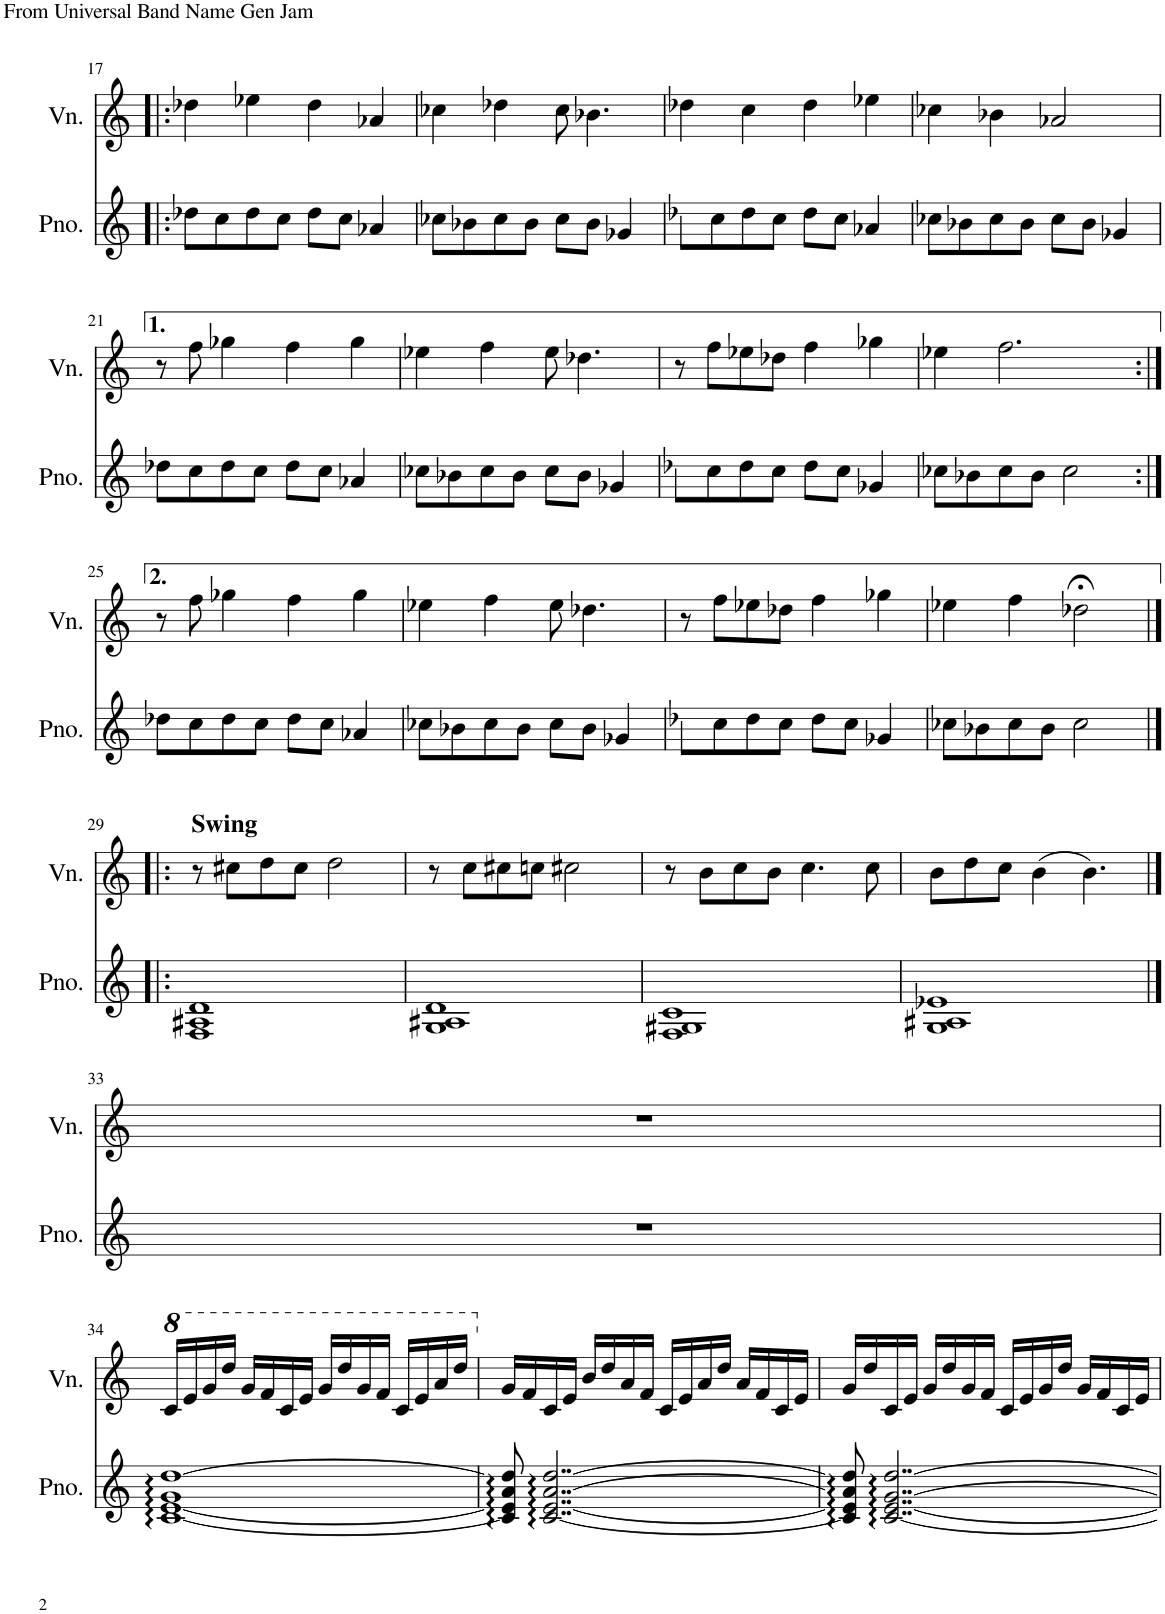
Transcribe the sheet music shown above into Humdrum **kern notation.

**kern	**kern
*part2	*part1
*staff2	*staff1
*I"Piano	*I"Violin
*I'Pno.	*I'Vn.
!!LO:PB:g=z
*clefG2	*clefG2
*	*Trd7c12
*k[]	*k[]
*M4/4	*M4/4
=17!|:	=17!|:
!	!LO:TX:a:t=From Universal Band Name Gen Jam
8dd-X\L	4dd-X\
8cc\	.
8dd-\	4ee-X\
8cc\J	.
8dd-\L	4dd-\
8cc\J	.
4a-X/	4a-X/
=18	=18
8cc-X\L	4cc-X\
8b-X\	.
8cc-\	4dd-X\
8b-\J	.
8cc-\L	8cc-\
8b-\J	4.b-X\
4g-X/	.
=19	=19
8dd-X\L	4dd-X\
8cc\	.
8dd-\	4cc\
8cc\J	.
8dd-\L	4dd-\
8cc\J	.
4a-X/	4ee-X\
=20	=20
8cc-X\L	4cc-X\
8b-X\	.
8cc-\	4b-X\
8b-\J	.
8cc-\L	2a-X/
8b-\J	.
4g-X/	.
!!LO:LB:g=z
=21	=21
8dd-X\L	8r
8cc\	8ff\
8dd-\	4gg-X\
8cc\J	.
8dd-\L	4ff\
8cc\J	.
4a-X/	4gg-\
=22	=22
8cc-X\L	4ee-X\
8b-X\	.
8cc-\	4ff\
8b-\J	.
8cc-\L	8ee-\
8b-\J	4.dd-X\
4g-X/	.
=23	=23
8dd-X\L	8r
8cc\	8ff\L
8dd-\	8ee-X\
8cc\J	8dd-X\J
8dd-\L	4ff\
8cc\J	.
4g-X/	4gg-X\
=24	=24
8cc-X\L	4ee-X\
8b-X\	.
8cc-\	2.ff\
8b-\J	.
2cc-\	.
!!LO:LB:g=z
=25:|!	=25:|!
8dd-X\L	8r
8cc\	8ff\
8dd-\	4gg-X\
8cc\J	.
8dd-\L	4ff\
8cc\J	.
4a-X/	4gg-\
=26	=26
8cc-X\L	4ee-X\
8b-X\	.
8cc-\	4ff\
8b-\J	.
8cc-\L	8ee-\
8b-\J	4.dd-X\
4g-X/	.
=27	=27
8dd-X\L	8r
8cc\	8ff\L
8dd-\	8ee-X\
8cc\J	8dd-X\J
8dd-\L	4ff\
8cc\J	.
4g-X/	4gg-X\
=28	=28
8cc-X\L	4ee-X\
8b-X\	.
8cc-\	4ff\
8b-\J	.
2cc-\	2dd-X;<\
!!LO:LB:g=z
=29|!:	=29|!:
!	!LO:TX:a:B:t=Swing
1F 1A#X 1d	8r
.	8cc#X\L
.	8dd\
.	8cc#\J
.	2dd\
=30	=30
1G 1A#X 1d	8r
.	8cc\L
.	8cc#X\
.	8ccn\J
.	2cc#X\
=31	=31
1F 1G#X 1c	8r
.	8b\L
.	8cc\
.	8b\J
.	4.cc\
.	8cc\
=32	=32
1G 1A#X 1e-X	8b\L
.	8dd\
.	8cc\J
.	(4b\
.	4.b\)
!!LO:LB:g=z
==33	==33
1r	1r
!!LO:LB:g=z
=34	=34
*	*8va
[1c [1e 1g [1dd	16cc/LL
.	16ee/
.	16gg/
.	16ddd/JJ
.	16gg/LL
.	16ff/
.	16cc/
.	16ee/JJ
.	16gg/LL
.	16ddd/
.	16gg/
.	16ff/JJ
.	16cc/LL
.	16ee/
.	16aa/
.	16ddd/JJ
=35	=35
*	*X8va
8c/] 8e/] 8a/ 8dd/]	16g/LL
.	16f/
[2..c/ [2..e/ [2..a/ [2..dd/	16c/
.	16e/JJ
.	16b/LL
.	16dd/
.	16a/
.	16f/JJ
.	16c/LL
.	16e/
.	16a/
.	16dd/JJ
.	16a/LL
.	16f/
.	16c/
.	16e/JJ
=36	=36
8c/] 8e/] 8a/] 8dd/]	16g/LL
.	16dd/
[2..c/ [2..e/ [2..g/ [2..dd/	16c/
.	16e/JJ
.	16g/LL
.	16dd/
.	16g/
.	16f/JJ
.	16c/LL
.	16e/
.	16g/
.	16dd/JJ
.	16g/LL
.	16f/
.	16c/
.	16e/JJ
=	=
*-	*-
